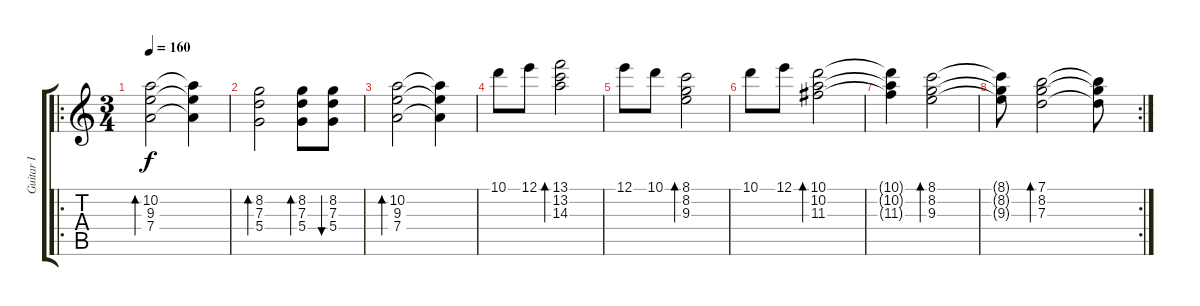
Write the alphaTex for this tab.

\track ("Guitar I" "Guitar I") {instrument electricguitarclean}
\staff {score tabs}
\tuning (E4 B3 G3 D3 A2 E2) {hide}
\ro
\ts (3 4)
\tempo 160
\clef g2
\ks c
(10.2 9.3 7.4).2{bd 120 dy f instrument electricguitarclean} (10.2{t} 9.3{t} 7.4{t}).4 |
(8.2 7.3 5.4).2{bd 120} (8.2 7.3 5.4).8{bd 120} (8.2 7.3 5.4).8{bu 120} |
(10.2 9.3 7.4).2{bd 120} (10.2{t} 9.3{t} 7.4{t}).4 |
10.1.8 12.1.8 (13.1 13.2 14.3).2{bd 240} |
12.1.8 10.1.8 (8.1 8.2 9.3).2{bd 240} |
10.1.8 12.1.8 (10.1 10.2 11.3).2{bd 240} |
(10.1{t} 10.2{t} 11.3{t}).4 (8.1 8.2 9.3).2{bd 240} |
\rc 2
(8.1{t} 8.2{t} 9.3{t}).8 (7.1 8.2 7.3).2{bd 240} (7.1{t} 8.2{t} 7.3{t}).8
